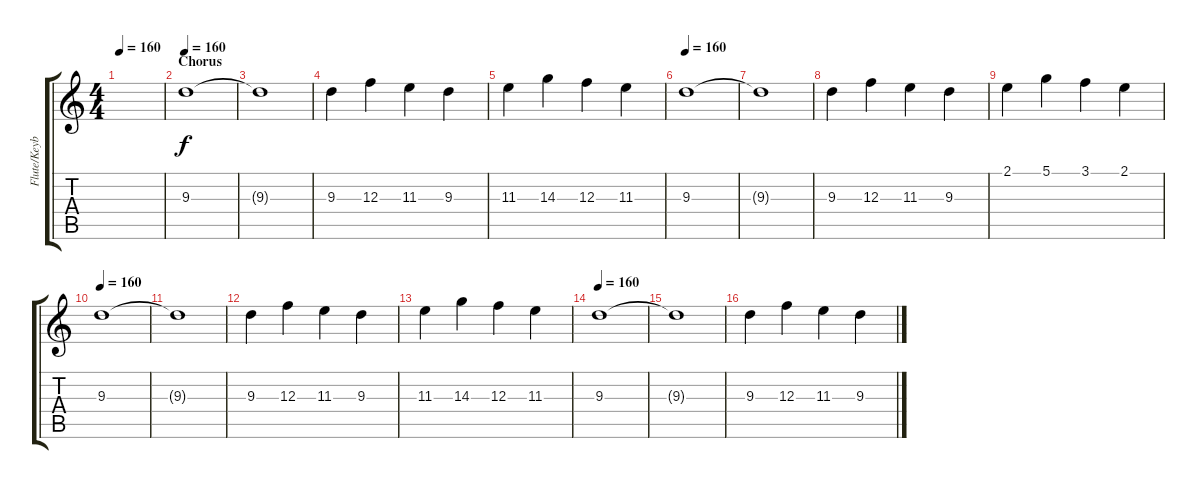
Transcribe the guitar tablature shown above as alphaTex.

\track ("Flute/Keyboards I" "Flute/Keyb") {instrument flute}
\staff {score tabs}
\tuning (D5 A4 F4 C4 G3 D3) {hide}
\ts (4 4)
\tempo 160
\clef g2
\ks c
|
\section ("" "Chorus")
\tempo 160
9.3.1{instrument lead1square} |
9.3{t}.1 |
9.3.4 12.3.4 11.3.4 9.3.4 |
11.3.4 14.3.4 12.3.4 11.3.4 |
\tempo 160
9.3.1 |
9.3{t}.1 |
9.3.4 12.3.4 11.3.4 9.3.4 |
2.1.4 5.1.4 3.1.4 2.1.4 |
\tempo 160
9.3.1 |
9.3{t}.1 |
9.3.4 12.3.4 11.3.4 9.3.4 |
11.3.4 14.3.4 12.3.4 11.3.4 |
\tempo 160
9.3.1 |
9.3{t}.1 |
9.3.4 12.3.4 11.3.4 9.3.4
